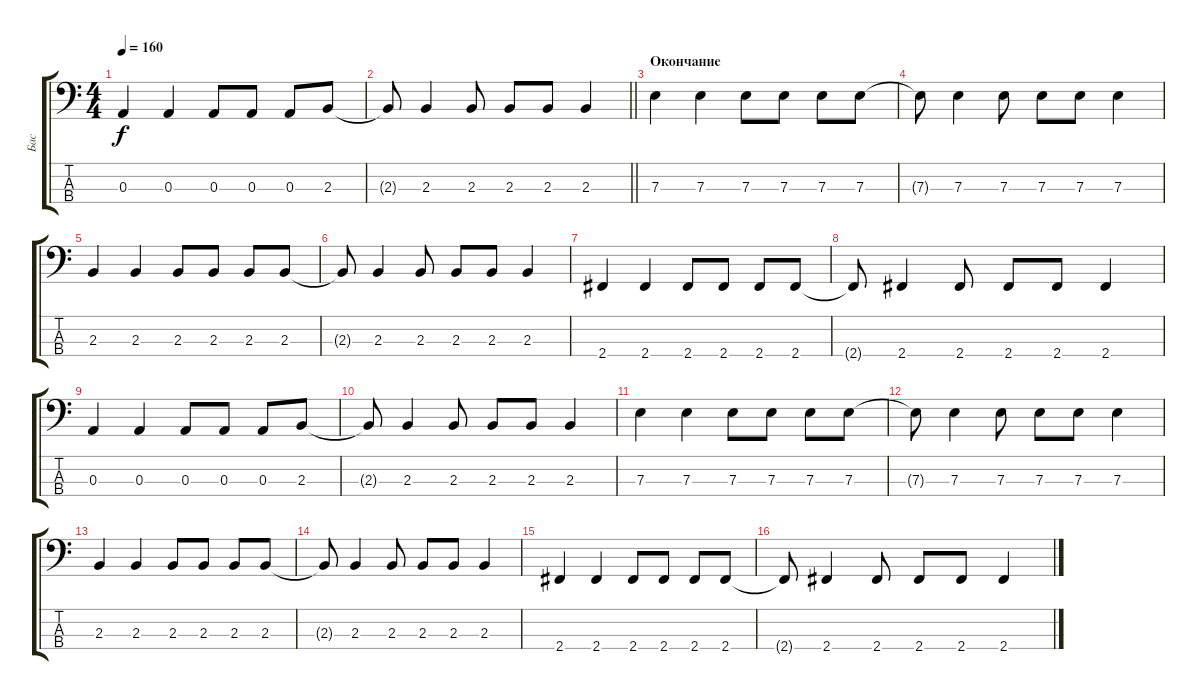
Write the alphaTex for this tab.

\track ("Бас" "Бас") {instrument electricbassfinger}
\staff {score tabs}
\tuning (G2 D2 A1 E1) {hide}
\ts (4 4)
\tempo 160
\clef f4
\ks c
0.3.4{dy f} 0.3.4 0.3.8 0.3.8 0.3.8 2.3.8 |
\barLineRight lightlight
2.3{t}.8 2.3.4 2.3.8 2.3.8 2.3.8 2.3.4 |
\section ("" "Окончание")
7.3.4 7.3.4 7.3.8 7.3.8 7.3.8 7.3.8 |
7.3{t}.8 7.3.4 7.3.8 7.3.8 7.3.8 7.3.4 |
2.3.4 2.3.4 2.3.8 2.3.8 2.3.8 2.3.8 |
2.3{t}.8 2.3.4 2.3.8 2.3.8 2.3.8 2.3.4 |
2.4.4 2.4.4 2.4.8 2.4.8 2.4.8 2.4.8 |
2.4{t}.8 2.4.4 2.4.8 2.4.8 2.4.8 2.4.4 |
0.3.4 0.3.4 0.3.8 0.3.8 0.3.8 2.3.8 |
2.3{t}.8 2.3.4 2.3.8 2.3.8 2.3.8 2.3.4 |
7.3.4 7.3.4 7.3.8 7.3.8 7.3.8 7.3.8 |
7.3{t}.8 7.3.4 7.3.8 7.3.8 7.3.8 7.3.4 |
2.3.4 2.3.4 2.3.8 2.3.8 2.3.8 2.3.8 |
2.3{t}.8 2.3.4 2.3.8 2.3.8 2.3.8 2.3.4 |
2.4.4 2.4.4 2.4.8 2.4.8 2.4.8 2.4.8 |
2.4{t}.8 2.4.4 2.4.8 2.4.8 2.4.8 2.4.4
